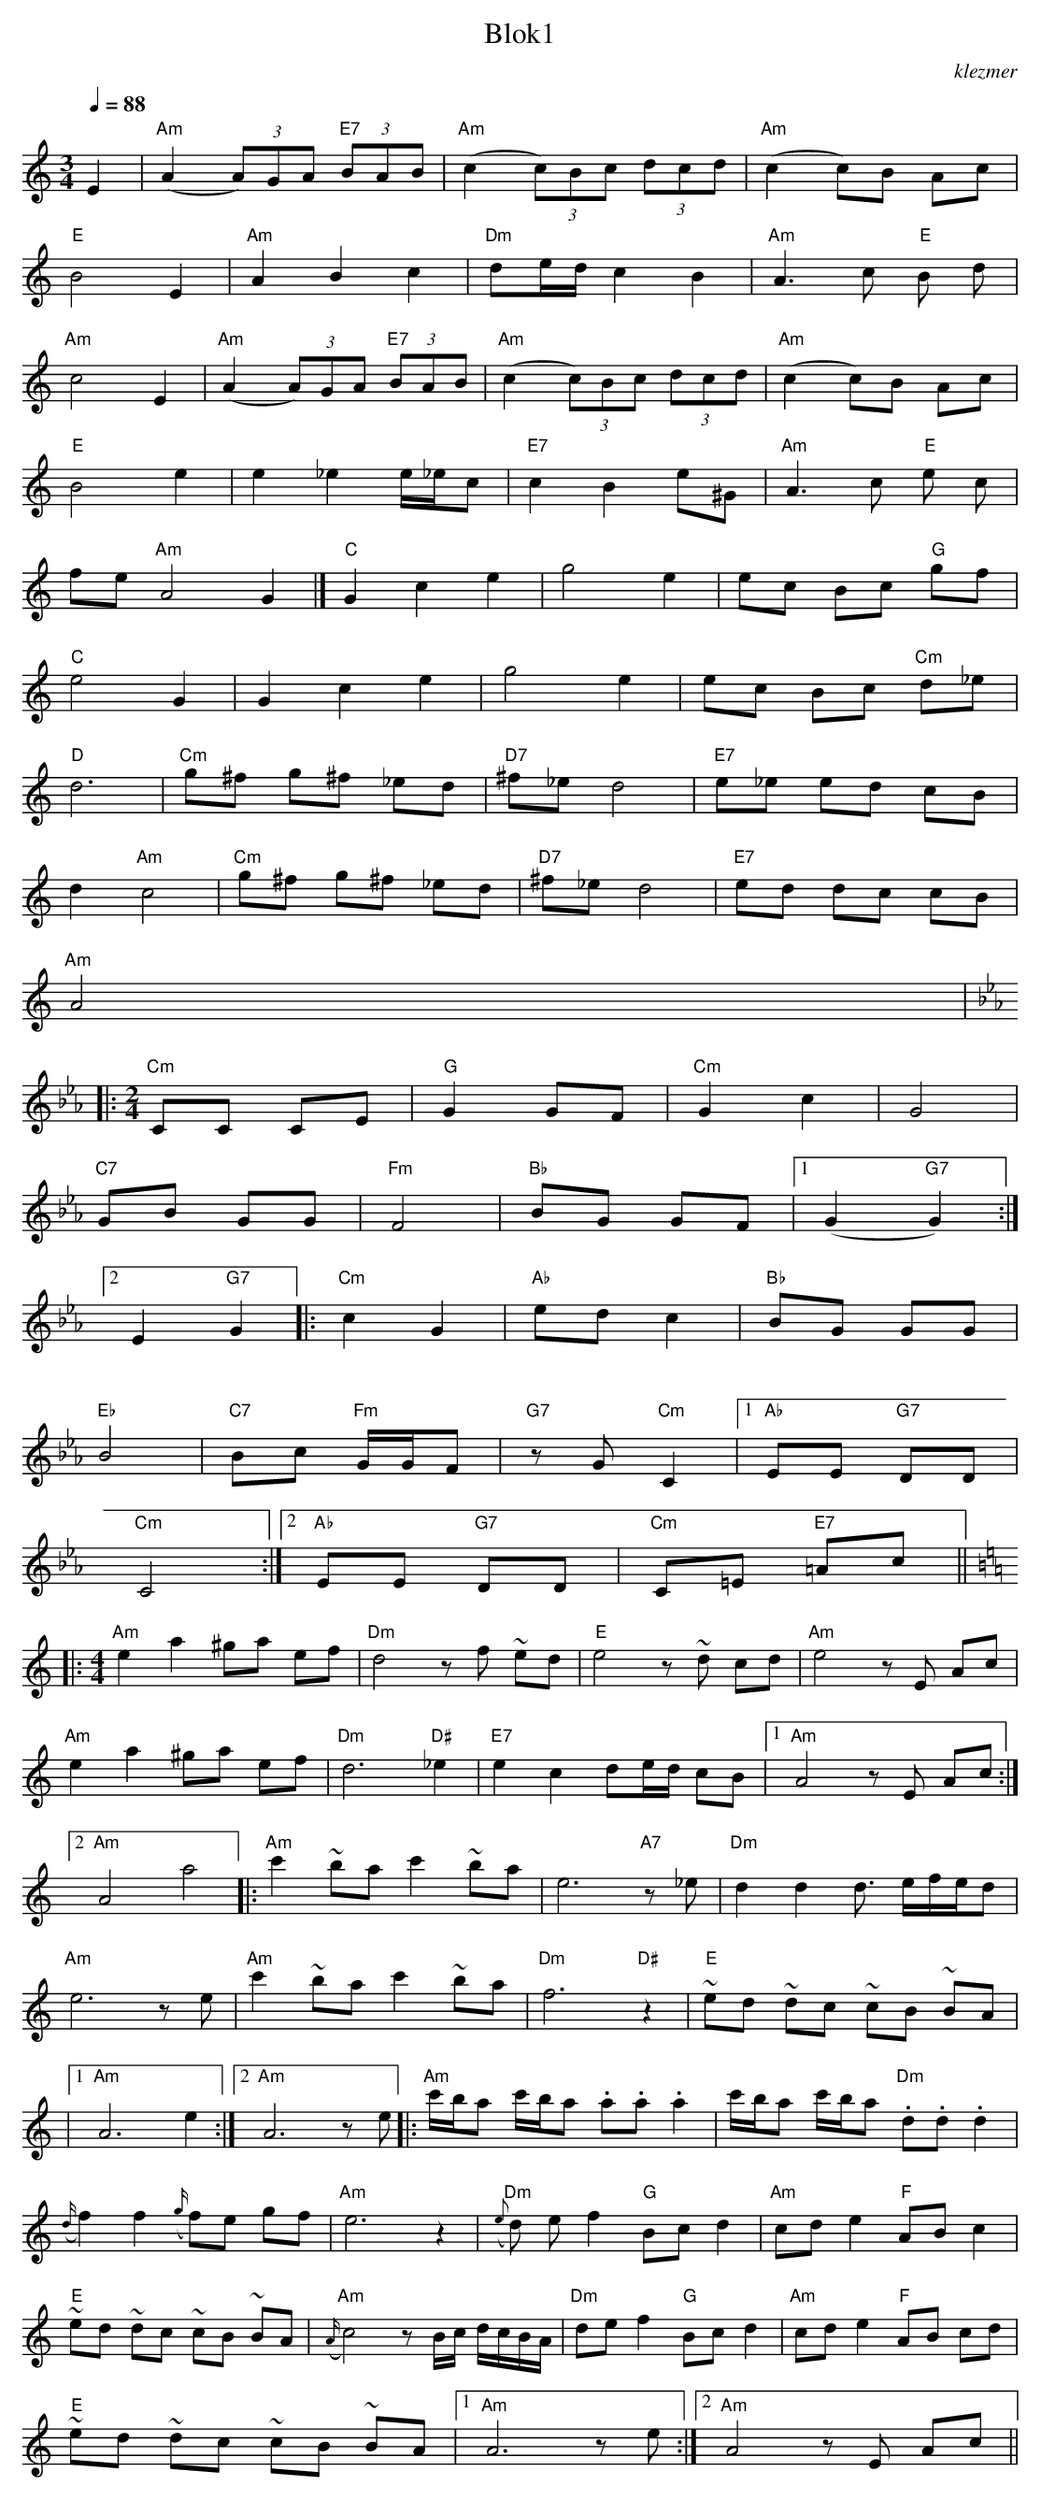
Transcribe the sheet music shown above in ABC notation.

X:1
T:Blok1
O:klezmer
M:3/4
L:1/8
Q:1/4=88
K:Am
V:1
E2 |"Am" (A2  (3A)GA "E7"  (3BAB |"Am" (c2  (3c)Bc  (3dcd |"Am" (c2 c)B Ac |
"E" B4 E2 |"Am" A2 B2 c2 |"Dm" de/d/ c2 B2 |"Am" A3 c"E" B d|
"Am" c4 E2 |"Am" (A2  (3A)GA "E7"  (3BAB |"Am" (c2  (3c)Bc  (3dcd |"Am" (c2 c)B Ac |
"E" B4 e2 |e2 _e2 e/_e/c |"E7" c2 B2 e^G |"Am" A3 c"E" e c|
fine"Am" A4 G2 |]"C" G2 c2 e2 |g4 e2 |ec Bc "G" gf |
"C" e4 G2 |G2 c2 e2 |g4 e2 |ec Bc "Cm" d_e |
"D" d6 |"Cm" g^f g^f _ed |"D7" ^f_e d4 |"E7" e_e ed cB |
d2 "Am" c4 |"Cm" g^f g^f _ed |"D7" ^f_e d4 |"E7" ed dc cB |
"Am" A4  |:
M:2/4
K:Cm
"Cm" CC CE |"G" G2 GF |"Cm" G2 c2 |G4 |
"C7" GB GG |"Fm" F4 |"Bb" BG GF |1 (G2 "G7" G2) :|2
E2 "G7" G2 || |:"Cm" c2 G2 |"Ab" ed c2 |"Bb" BG GG |
"Eb" B4 |"C7" Bc "Fm" G/G/F |"G7" zG "Cm" C2 |1 "Ab" EE "G7" DD |
"Cm" C4 :|2 "Ab" EE "G7" DD |"Cm" C=E "E7" =Ac || |:
M:4/4
K:C
"Am" e2 a2 ^ga ef |"Dm" d4 zf ~ed |"E" e4 z~d cd |"Am" e4 zE Ac |
"Am" e2 a2 ^ga ef |"Dm" d6 "D#" _e2 |"E7" e2 c2 de/d/ cB |1 "Am" A4 zE Ac :|2
"Am" A4 a4 || |:"Am" c'2 ~ba c'2 ~ba |e6 "A7" z_e |"Dm" d2 d2 d3/2 e/f/e/d |
"Am" e6 ze |"Am" c'2 ~ba c'2 ~ba |"Dm" f6 "D#" z2 |"E" ~ed ~dc ~cB ~BA |
|1 "Am" A6 e2 :|2 "Am" A6 ze || |:"Am" c'/b/a c'/b/a .a.a .a2 |c'/b/a c'/b/a "Dm" .d.d .d2 |
{(d/}f2) f2 {(g/}f)e gf |"Am" e6 z2 |{(e}"Dm" d) ef2 "G" Bc d2 |"Am" cd e2 "F" AB c2 |
"E" ~ed ~dc ~cB ~BA |{(A/}"Am" c4) zB/c/ d/c/B/A/ |"Dm" de f2 "G" Bc d2 |"Am" cd e2 "F" AB cd |
"E" ~ed ~dc ~cB ~BA |1 "Am" A6 ze :|2 "Am" A4 zE Ac ||
